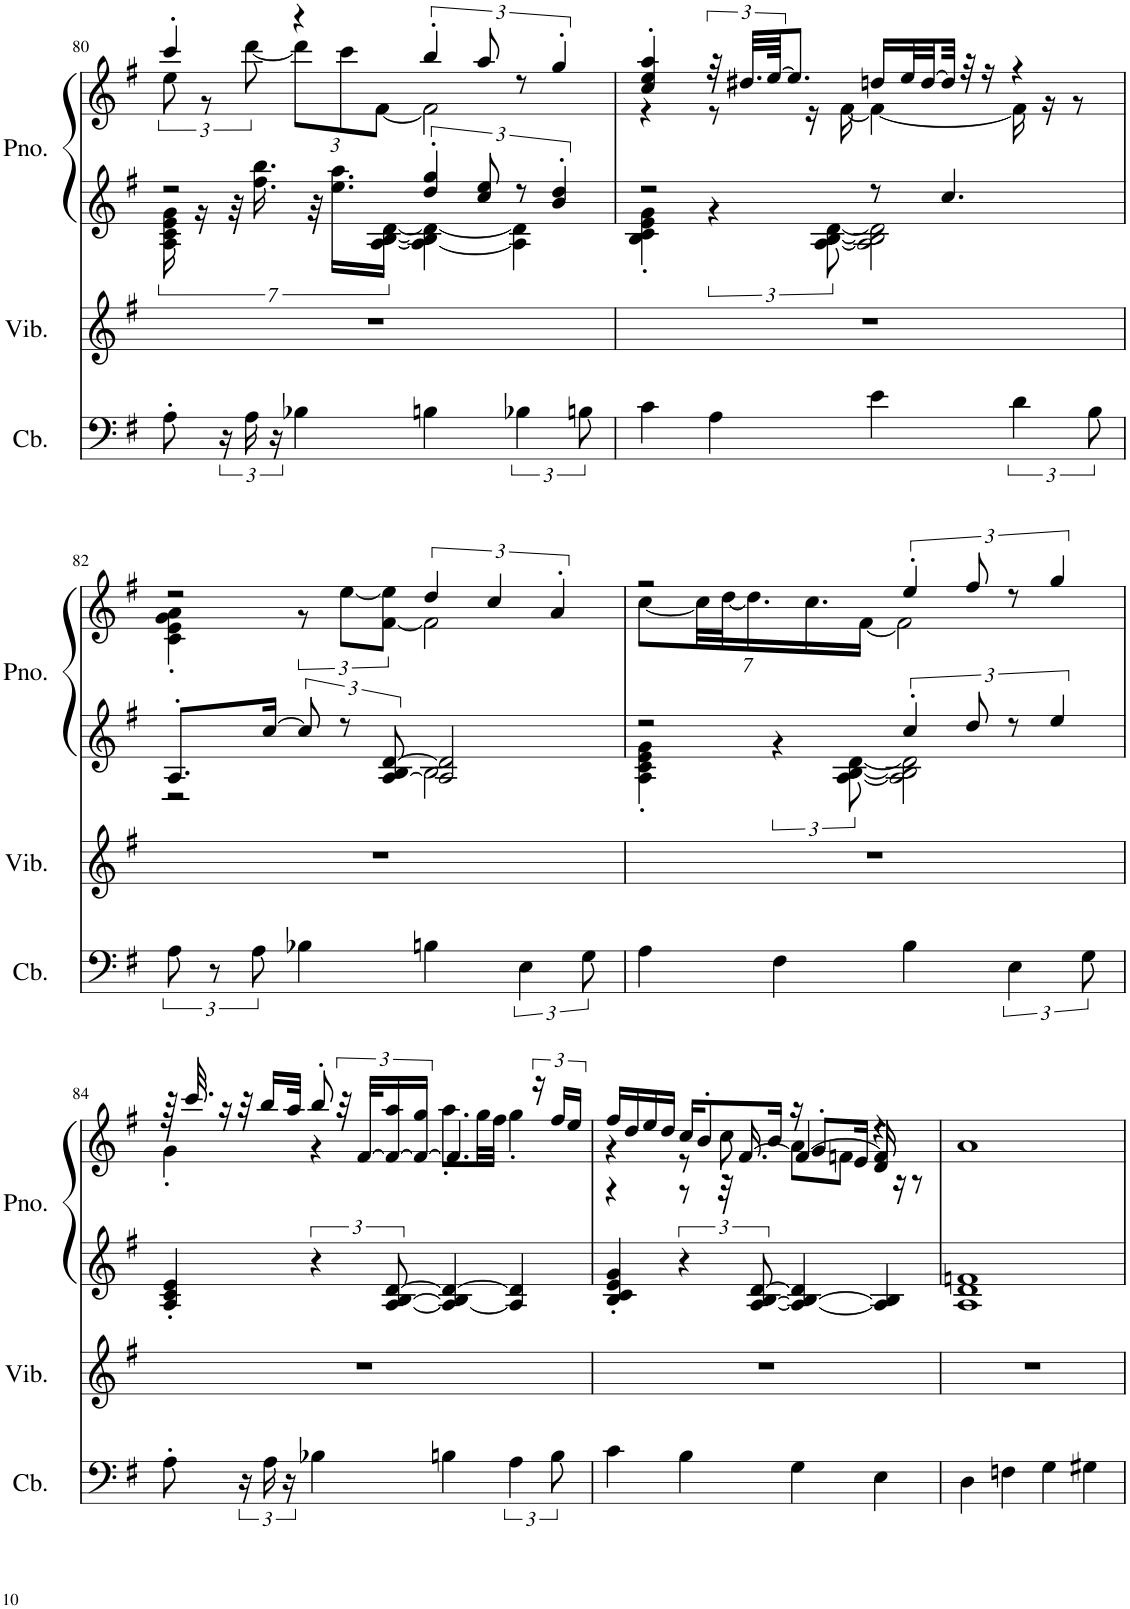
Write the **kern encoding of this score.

**kern	**kern	**kern	**kern
*part3	*part2	*part1	*part1
*staff4	*staff3	*staff2	*staff1
*I"Contrabass, C4-P33-Bass	*I"Vibraphone, C5-P12-Lead Vocal	*I"Piano, MOON DANCE	*
*I'Cb.	*I'Vib.	*I'Pno.	*
!!LO:PB:g=z
*clefF4	*clefG2	*clefG2	*clefG2
*Trd7c12	*	*	*
*k[f#]	*k[f#]	*k[f#]	*k[f#]
*M4/4	*M4/4	*M4/4	*M4/4
=80	=80	=80	=80
*	*	*^	*^
8A'\	1r	2r	14A\ 14c\ 14e\ 14g\	4ccc'/	12ee\
.	.	.	14r	.	.
.	.	.	.	.	12r
24r	.	.	.	.	.
.	.	.	28r	.	.
24A\	.	.	.	.	[12ddd\
.	.	.	14.ff#\ 14.bb\	.	.
24r	.	.	.	.	.
*	*	*	*	*	*Xbrackettup
4B-X\	.	.	.	4r	12ddd\L]
.	.	.	28r	.	.
.	.	.	14.ee\ 14.aa\LL	.	.
.	.	.	.	.	12ccc\
.	.	.	.	.	[12f#\J
.	.	.	[14A\ [14B\ [14d\JJ	.	.
*	*	*	*	*brackettup	*
4Bn\	.	6dd/' 6gg/'	4A\_ 4B\] 4d\_	6bb'/	2f#\]
.	.	12cc/ 12ee/	.	12aa/	.
6B-X\	.	12r	4A\] 4d\]	12r	.
.	.	6b/' 6dd/'	.	6gg'/	.
12Bn\	.	.	.	.	.
=81	=81	=81	=81	=81	=81
4c\	1r	2r	4B\' 4c\' 4e\' 4g\'	4cc/' 4ee/' 4aa/'	4r
4A\	.	.	6r	48r	8r
.	.	.	.	48.dd#X/LLL	.
.	.	.	.	[96ee/JJK	.
.	.	.	.	8.ee/J]	.
.	.	.	.	.	16r
.	.	.	[12A\ [12B\ [12d\	.	.
.	.	.	.	.	[16f#\
4e\	.	8r	2A\] 2B\] 2d\]	16ddn/LL	4f#\_
.	.	.	.	32ee/L	.
.	.	.	.	[32dd/	.
.	.	4.cc/	.	32dd/JJJ]	.
.	.	.	.	32r	.
.	.	.	.	16r	.
6d\	.	.	.	4r	16f#\]
.	.	.	.	.	16r
.	.	.	.	.	8r
12B\	.	.	.	.	.
!!LO:LB:g=z	!!
=82	=82	=82	=82	=82	=82
12A\	1r	8.A'/L	2r	2r	4c\' 4e\' 4g\' 4a\'
12r	.	.	.	.	.
12A\	.	.	.	.	.
.	.	[16cc/Jk	.	.	.
4B-X\	.	12cc/]	.	.	12r
.	.	12r	.	.	[12ee\L
.	.	[12A/ 12B/ [12d/	.	.	[12f#\ 12ee\]J
4Bn\	.	2A/] 2d/]	2B\	6dd/	2f#\]
.	.	.	.	6cc/	.
6E\	.	.	.	.	.
.	.	.	.	6a'/	.
12G\	.	.	.	.	.
=83	=83	=83	=83	=83	=83
*	*	*	*	*	*Xbrackettup
4A\	1r	2r	4A\' 4c\' 4e\' 4g\'	2r	[7cc\L
.	.	.	.	.	28cc\LL]
.	.	.	.	.	[28dd\J
.	.	.	.	.	14.dd\]
4F#\	.	.	6r	.	.
.	.	.	.	.	14.cc\
.	.	.	[12A\ [12B\ [12d\	.	.
.	.	.	.	.	[14f#\JJ
*	*	*	*	*brackettup	*
4B\	.	6cc'/	2A\] 2B\] 2d\]	6ee'/	2f#\]
.	.	12dd/	.	12ff#/	.
6E\	.	12r	.	12r	.
.	.	6ee/	.	6gg/	.
12G\	.	.	.	.	.
*	*	*v	*v	*	*
!!LO:LB:g=z	!!
=84	=84	=84	=84	=84
8A'\	1r	4A/' 4c/' 4e/'	64r	4g'\
.	.	.	32.ccc/	.
.	.	.	16r	.
24r	.	.	32r	.
.	.	.	16bb/LL	.
24A\	.	.	.	.
24r	.	.	.	.
.	.	.	32aa/JJk	.
4B-X\	.	6r	8bb'/	4r
.	.	.	48r	.
.	.	.	[48f#/KLL	.
.	.	[12A/ [12B/ [12d/	24f#/_ 24aa/	.
.	.	.	24f#/_ 24gg/JJ	.
4Bn\	.	4A/_ 4B/] 4d/_	4.f#/]	8.aa'\L
.	.	.	.	32gg\LL
.	.	.	.	32ff#\JJJ
6A\	.	4A/] 4d/]	.	4gg'\
.	.	.	24r	.
12B\	.	.	24ff#/LL	.
.	.	.	24ee/JJ	.
=85	=85	=85	=85	=85
*	*	*	*	*^
4c\	1r	4B/' 4c/' 4e/' 4g/'	16ff#/LL	4r	4r
.	.	.	16dd/	.	.
.	.	.	16ee/	.	.
.	.	.	16dd/JJ	.	.
4B\	.	6r	16cc/KL	8r	8r
.	.	.	8b'/	.	.
.	.	.	.	8cc'\	32r
.	.	.	.	.	[16.f#/
.	.	[12A/ [12B/ [12d/	.	.	.
.	.	.	16b/Jk	.	.
4G\	.	4A/_ 4B/_ 4d/]	16r	8a\L	4f#/_
.	.	.	8g'/L	.	.
.	.	.	.	8fn\J	.
.	.	.	16e/Jk	.	.
4E\	.	4A/] 4B/]	4d'/	4r	16f#/]
.	.	.	.	.	16r
.	.	.	.	.	8r
*	*	*	*v	*v	*v
=86	=86	=86	=86
4D\	1r	1A 1d 1fn	1a
4Fn\	.	.	.
4G\	.	.	.
4G#X\	.	.	.
=	=	=	=
*-	*-	*-	*-
